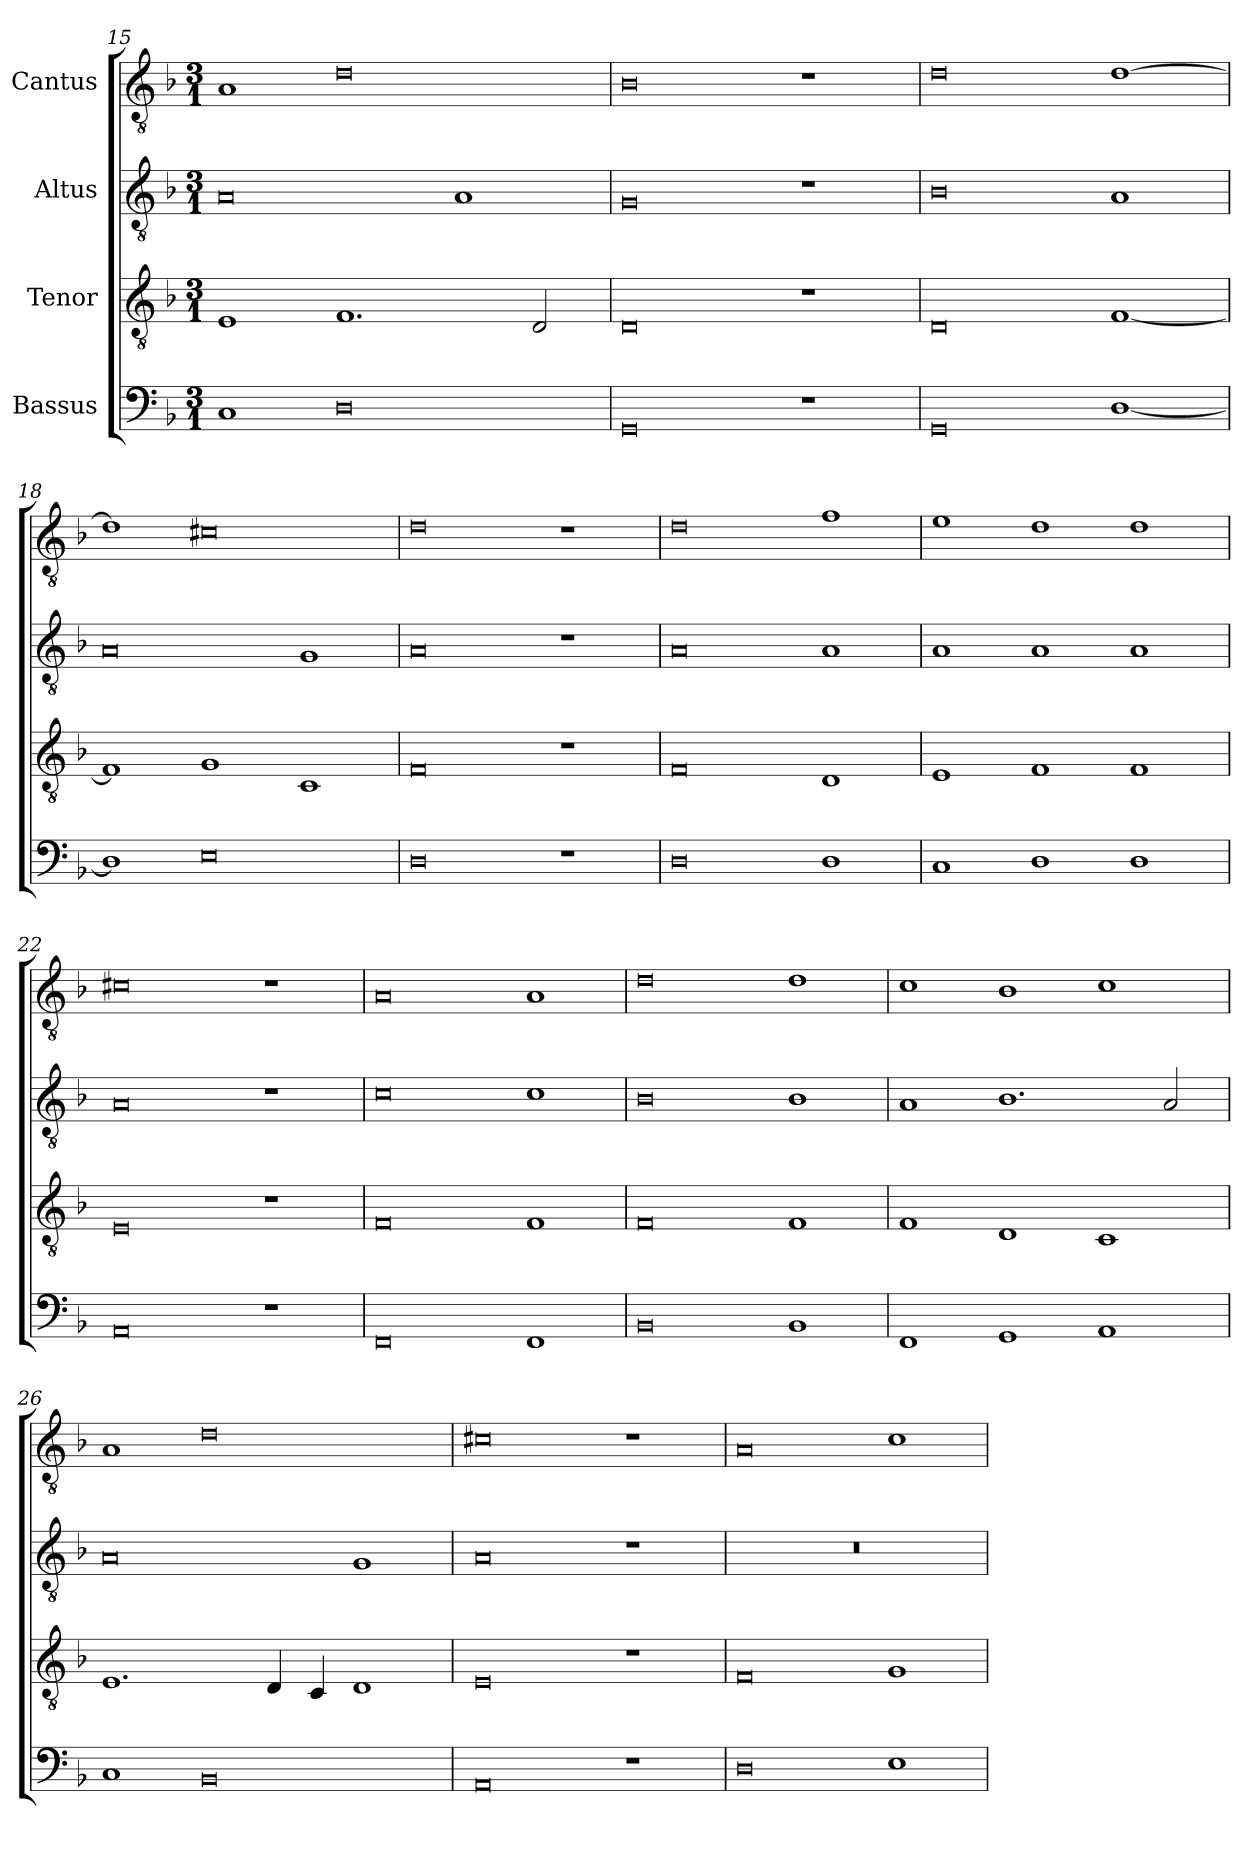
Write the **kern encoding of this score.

**kern	**kern	**kern	**kern
*part4	*part3	*part2	*part1
*staff4	*staff3	*staff2	*staff1
*I"Bassus	*I"Tenor	*I"Altus	*I"Cantus
*clefF4	*clefGv2	*clefGv2	*clefGv2
*k[b-]	*k[b-]	*k[b-]	*k[b-]
*M3/1	*M3/1	*M3/1	*M3/1
=15	=15	=15	=15
1C/	1E/	0A/	1A/
0D/	1.F/	.	0d\
.	.	1A/	.
.	2D/	.	.
=16	=16	=16	=16
0GG/	0D/	0G/	0B-/
1r	1r	1r	1r
=17	=17	=17	=17
0GG/	0D/	0B-/	0d\
[1D/	[1F/	1A/	[1d\
=18	=18	=18	=18
1D/]	1F/]	0A/	1d\]
0E\	1G/	.	0c#X\
.	1C/	1G/	.
=19	=19	=19	=19
0D/	0F/	0A/	0d\
1r	1r	1r	1r
=20	=20	=20	=20
0D/	0F/	0A/	0d\
1D/	1D/	1A/	1f\
=21	=21	=21	=21
1C/	1E/	1A/	1e\
1D/	1F/	1A/	1d\
1D/	1F/	1A/	1d\
=22	=22	=22	=22
0AA/	0E/	0A/	0c#X\
1r	1r	1r	1r
=23	=23	=23	=23
0FF/	0F/	0c\	0A/
1FF/	1F/	1c\	1A/
=24	=24	=24	=24
0BB-/	0F/	0B-/	0d\
1BB-/	1F/	1B-/	1d\
=25	=25	=25	=25
1FF/	1F/	1A/	1c\
1GG/	1D/	1.B-/	1B-/
1AA/	1C/	.	1c\
.	.	2A/	.
=26	=26	=26	=26
1C/	1.E/	0A/	1A/
0BB-/	.	.	0d\
.	4D/	.	.
.	4C/	.	.
.	1D/	1G/	.
=27	=27	=27	=27
0AA/	0E/	0A/	0c#X\
1r	1r	1r	1r
=28	=28	=28	=28
!	!	!LO:N:vis=0	!
0D/	0F/	0.r	0A/
1E\	1G/	.	1c\
=	=	=	=
*-	*-	*-	*-
